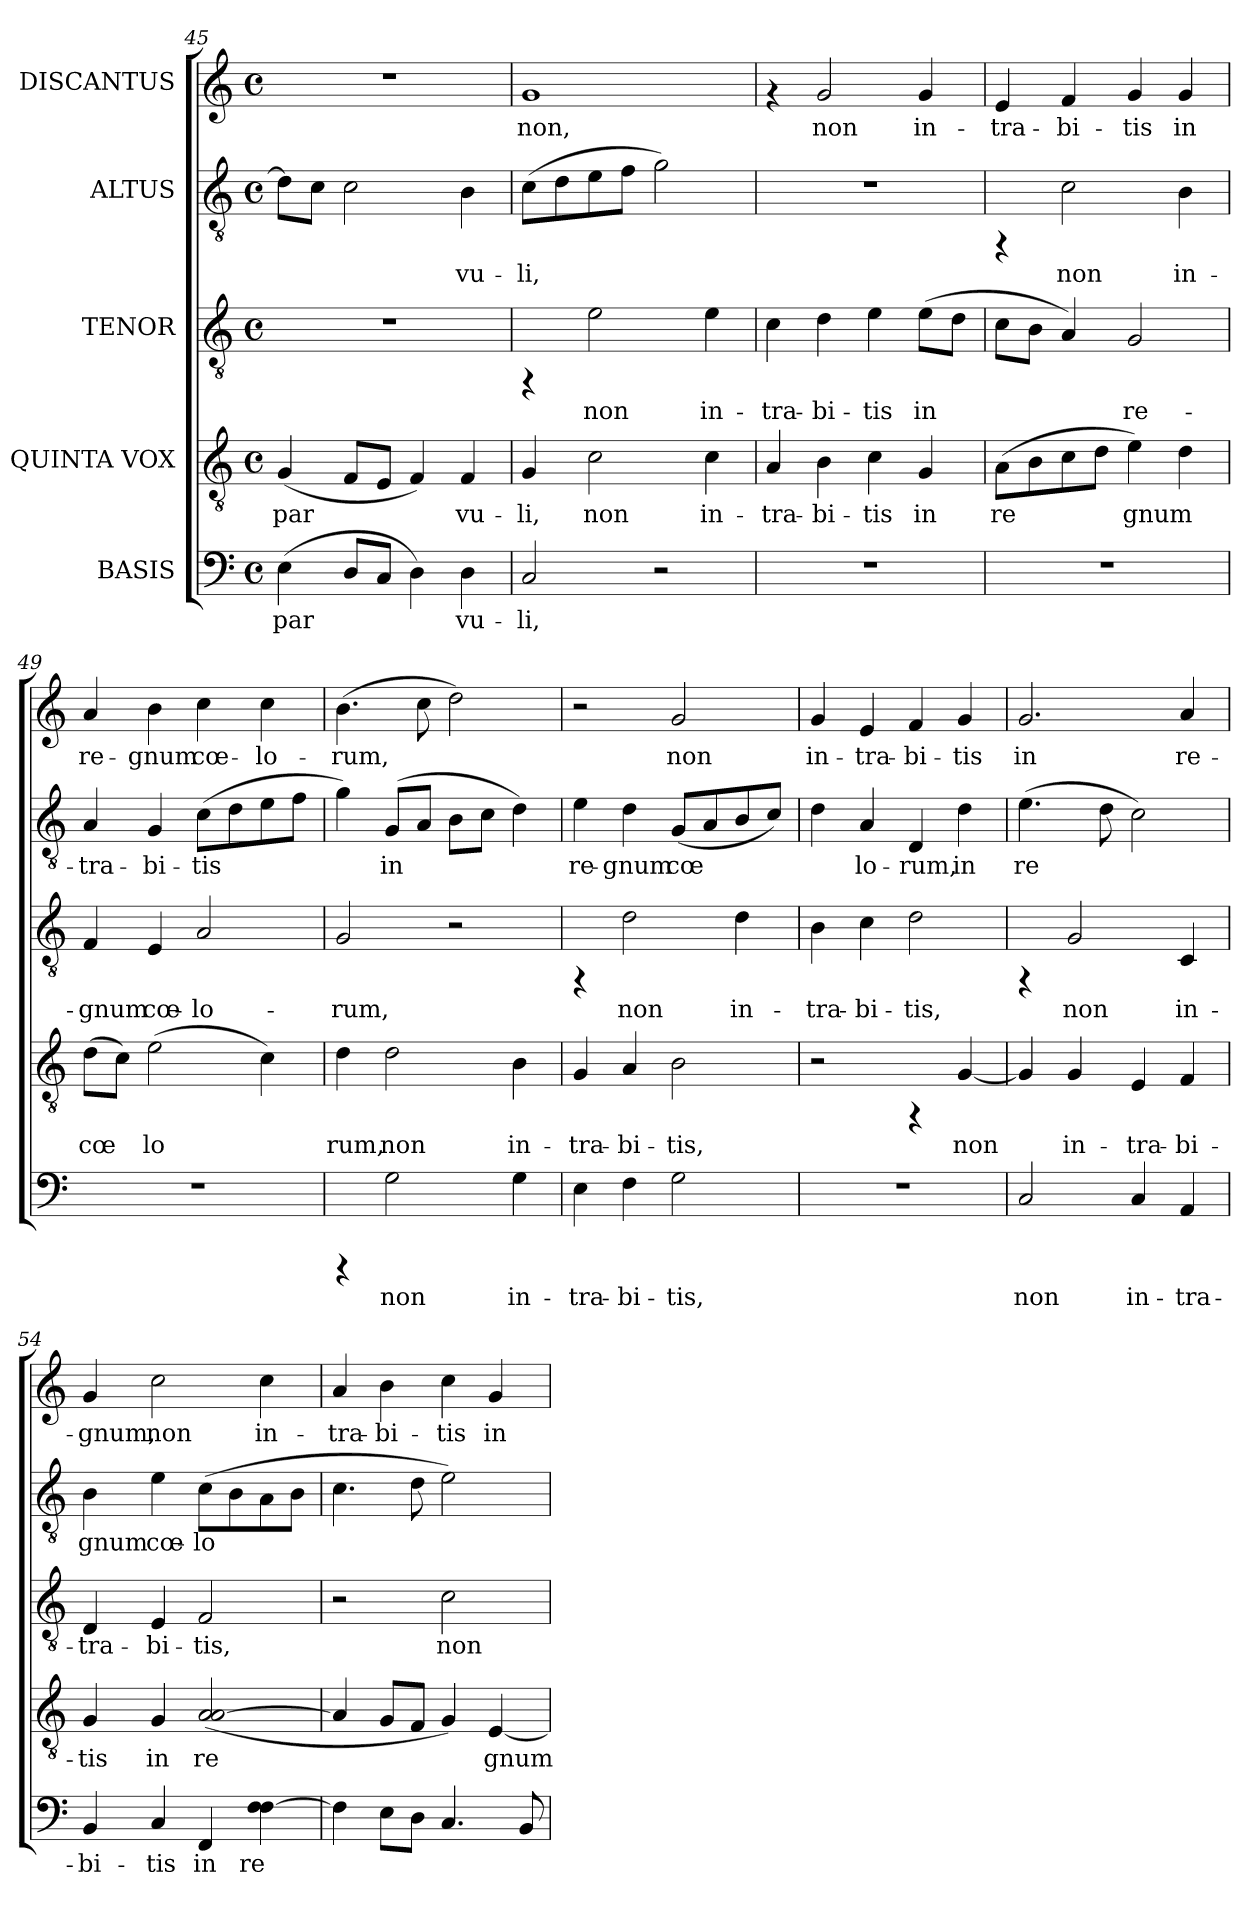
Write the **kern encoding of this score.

**kern	**text	**kern	**text	**kern	**text	**kern	**text	**kern	**text
*part5	*part5	*part4	*part4	*part3	*part3	*part2	*part2	*part1	*part1
*staff5	*staff5	*staff4	*staff4	*staff3	*staff3	*staff2	*staff2	*staff1	*staff1
*I"BASIS	*	*I"QUINTA VOX	*	*I"TENOR	*	*I"ALTUS	*	*I"DISCANTUS	*
*clefF4	*	*clefGv2	*	*clefGv2	*	*clefGv2	*	*clefG2	*
*k[]	*	*k[]	*	*k[]	*	*k[]	*	*k[]	*
*C:	*	*C:	*	*C:	*	*C:	*	*C:	*
*M4/4	*	*M4/4	*	*M4/4	*	*M4/4	*	*M4/4	*
*met(c)	*	*met(c)	*	*met(c)	*	*met(c)	*	*met(c)	*
=45	=45	=45	=45	=45	=45	=45	=45	=45	=45
!	!LO:LY:b:cj	!	!LO:LY:b:cj	!	!	!	!LO:LY:b:cj	!	!
(>4E\	par-	(<4G/	par-	1r	.	8d\L]	--	1r	.
!	!	!	!	!	!	!	!LO:LY:b:cj	!	!
.	.	.	.	.	.	8c\J	--	.	.
!	!LO:LY:b:cj	!	!LO:LY:b:cj	!	!	!	!LO:LY:b:cj	!	!
8D/L	--	8F/L	--	.	.	2c\	--	.	.
!	!LO:LY:b:cj	!	!LO:LY:b:cj	!	!	!	!	!	!
8C/J	--	8E/J	--	.	.	.	.	.	.
!	!LO:LY:b:cj	!	!LO:LY:b:cj	!	!	!	!	!	!
4D\)	--	4F/)	--	.	.	.	.	.	.
!	!LO:LY:b:cj	!	!LO:LY:b:cj	!	!	!	!LO:LY:b:cj	!	!
4D\	-vu-	4F/	-vu-	.	.	4B\	-vu-	.	.
!!LO:LB:g=z
=46	=46	=46	=46	=46	=46	=46	=46	=46	=46
!	!LO:LY:b:cj	!	!LO:LY:b:cj	!	!	!	!LO:LY:b:cj	!	!LO:LY:b
2C/	-li,	4G/	-li,	4rFF	.	(>8c\L	-li,	1g	non,
!	!	!	!	!	!	!	!LO:LY:b:cj	!	!
.	.	.	.	.	.	8d\	.	.	.
!	!	!	!LO:LY:b:cj	!	!LO:LY:b:rj	!	!LO:LY:b:cj	!	!
.	.	2c\	non	2e\	non	8e\	.	.	.
!	!	!	!	!	!	!	!LO:LY:b:cj	!	!
.	.	.	.	.	.	8f\J	.	.	.
!	!	!	!	!	!	!	!LO:LY:b:cj	!	!
2r	.	.	.	.	.	2g\)	.	.	.
!	!	!	!LO:LY:b:cj	!	!LO:LY:b:rj	!	!	!	!
.	.	4c\	in-	4e\	in-	.	.	.	.
=47	=47	=47	=47	=47	=47	=47	=47	=47	=47
!	!	!	!LO:LY:b:cj	!	!LO:LY:b:rj	!	!	!	!
1r	.	4A/	-tra-	4c\	-tra-	1r	.	4rf	.
!	!	!	!LO:LY:b:cj	!	!LO:LY:b:rj	!	!	!	!LO:LY:b
.	.	4B\	-bi-	4d\	-bi-	.	.	2g/	non
!	!	!	!LO:LY:b:cj	!	!LO:LY:b:rj	!	!	!	!
.	.	4c\	-tis	4e\	-tis	.	.	.	.
!	!	!	!LO:LY:b:cj	!	!LO:LY:b:rj	!	!	!	!LO:LY:b
.	.	4G/	in	(>8e\L	in	.	.	4g/	in-
!	!	!	!	!	!LO:LY:b:rj	!	!	!	!
.	.	.	.	8d\J	.	.	.	.	.
=48	=48	=48	=48	=48	=48	=48	=48	=48	=48
!	!	!	!LO:LY:b:cj	!	!LO:LY:b:rj	!	!	!	!LO:LY:b
1r	.	(>8A\L	re-	8c\L	.	4rFF	.	4e/	-tra-
!	!	!	!LO:LY:b:cj	!	!LO:LY:b:rj	!	!	!	!
.	.	8B\	--	8B\J	.	.	.	.	.
!	!	!	!LO:LY:b:cj	!	!LO:LY:b:rj	!	!LO:LY:b:cj	!	!LO:LY:b
.	.	8c\	--	4A/)	.	2c\	non	4f/	-bi-
!	!	!	!LO:LY:b:cj	!	!	!	!	!	!
.	.	8d\J	--	.	.	.	.	.	.
!	!	!	!LO:LY:b:cj	!	!LO:LY:b:rj	!	!	!	!LO:LY:b
.	.	4e\)	-gnum	2G/	re-	.	.	4g/	-tis
!	!	!	!LO:LY:b:cj	!	!	!	!LO:LY:b:cj	!	!LO:LY:b
.	.	4d\	.	.	.	4B\	in-	4g/	in
=49	=49	=49	=49	=49	=49	=49	=49	=49	=49
!	!	!	!LO:LY:b:cj	!	!LO:LY:b:rj	!	!LO:LY:b:cj	!	!LO:LY:b
1r	.	(>8d\L	cœ-	4F/	-gnum	4A/	-tra-	4a/	re-
!	!	!	!LO:LY:b:cj	!	!	!	!	!	!
.	.	8c\J)	--	.	.	.	.	.	.
!	!	!	!LO:LY:b:cj	!	!LO:LY:b:rj	!	!LO:LY:b:cj	!	!LO:LY:b
.	.	(>2e\	-lo-	4E/	cœ-	4G/	-bi-	4b\	-gnum
!	!	!	!	!	!LO:LY:b:rj	!	!LO:LY:b:cj	!	!LO:LY:b
.	.	.	.	2A/	-lo-	(>8c\L	-tis	4cc\	cœ-
!	!	!	!	!	!	!	!LO:LY:b:cj	!	!
.	.	.	.	.	.	8d\	.	.	.
!	!	!	!LO:LY:b:cj	!	!	!	!LO:LY:b:cj	!	!LO:LY:b
.	.	4c\)	--	.	.	8e\	.	4cc\	-lo-
!	!	!	!	!	!	!	!LO:LY:b:cj	!	!
.	.	.	.	.	.	8f\J	.	.	.
=50	=50	=50	=50	=50	=50	=50	=50	=50	=50
!	!	!	!LO:LY:b:cj	!	!LO:LY:b:rj	!	!LO:LY:b:cj	!	!LO:LY:b
4rCCC	.	4d\	-rum,	2G/	-rum,	4g\)	.	(>4.b\	-rum,
!	!LO:LY:b:cj	!	!LO:LY:b:cj	!	!	!	!LO:LY:b:cj	!	!
2G\	non	2d\	non	.	.	(>8G/L	in	.	.
!	!	!	!	!	!	!	!LO:LY:b:cj	!	!LO:LY:b
.	.	.	.	.	.	8A/J	.	8cc\	.
!	!	!	!	!	!	!	!LO:LY:b:cj	!	!LO:LY:b
.	.	.	.	2r	.	8B\L	.	2dd\)	.
!	!	!	!	!	!	!	!LO:LY:b:cj	!	!
.	.	.	.	.	.	8c\J	.	.	.
!	!LO:LY:b:cj	!	!LO:LY:b:cj	!	!	!	!LO:LY:b:cj	!	!
4G\	in-	4B\	in-	.	.	4d\)	.	.	.
=51	=51	=51	=51	=51	=51	=51	=51	=51	=51
!	!LO:LY:b:cj	!	!LO:LY:b:cj	!	!	!	!LO:LY:b:cj	!	!
4E\	-tra-	4G/	-tra-	4rFF	.	4e\	re-	2r	.
!	!LO:LY:b:cj	!	!LO:LY:b:cj	!	!LO:LY:b:rj	!	!LO:LY:b:cj	!	!
4F\	-bi-	4A/	-bi-	2d\	non	4d\	-gnum	.	.
!	!LO:LY:b:cj	!	!LO:LY:b:cj	!	!	!	!LO:LY:b:cj	!	!LO:LY:b
2G\	-tis,	2B\	-tis,	.	.	(>8G/L	cœ-	2g/	non
!	!	!	!	!	!	!	!LO:LY:b:cj	!	!
.	.	.	.	.	.	8A/	--	.	.
!	!	!	!	!	!LO:LY:b:rj	!	!LO:LY:b:cj	!	!
.	.	.	.	4d\	in-	8B/	--	.	.
!	!	!	!	!	!	!	!LO:LY:b:cj	!	!
.	.	.	.	.	.	8c/J)	--	.	.
!!LO:PB:g=z
=52	=52	=52	=52	=52	=52	=52	=52	=52	=52
!	!	!	!	!	!LO:LY:b:rj	!	!LO:LY:b:cj	!	!LO:LY:b
1r	.	2r	.	4B\	-tra-	4d\	--	4g/	in-
!	!	!	!	!	!LO:LY:b:rj	!	!LO:LY:b:cj	!	!LO:LY:b
.	.	.	.	4c\	-bi-	4A/	-lo-	4e/	-tra-
!	!	!	!	!	!LO:LY:b:rj	!	!LO:LY:b:cj	!	!LO:LY:b
.	.	4rFF	.	2d\	-tis,	4D/	-rum,	4f/	-bi-
!	!	!	!LO:LY:b:cj	!	!	!	!LO:LY:b:cj	!	!LO:LY:b
.	.	[<4G/	non	.	.	4d\	in	4g/	-tis
=53	=53	=53	=53	=53	=53	=53	=53	=53	=53
!	!LO:LY:b:cj	!	!LO:LY:b:cj	!	!	!	!LO:LY:b:cj	!	!LO:LY:b
2C/	non	4G/]	.	4rFF	.	(>4.e\	re-	2.g/	in
!	!	!	!LO:LY:b:cj	!	!LO:LY:b:rj	!	!	!	!
.	.	4G/	in-	2G/	non	.	.	.	.
!	!	!	!	!	!	!	!LO:LY:b:cj	!	!
.	.	.	.	.	.	8d\	--	.	.
!	!LO:LY:b:cj	!	!LO:LY:b:cj	!	!	!	!LO:LY:b:cj	!	!
4C/	in-	4E/	-tra-	.	.	2c\)	--	.	.
!	!LO:LY:b:cj	!	!LO:LY:b:cj	!	!LO:LY:b:rj	!	!	!	!LO:LY:b
4AA/	-tra-	4F/	-bi-	4C/	in-	.	.	4a/	re-
=54	=54	=54	=54	=54	=54	=54	=54	=54	=54
!	!LO:LY:b:cj	!	!LO:LY:b:cj	!	!LO:LY:b:rj	!	!LO:LY:b:cj	!	!LO:LY:b
4BB/	-bi-	4G/	-tis	4D/	-tra-	4B\	-gnum	4g/	-gnum,
!	!LO:LY:b:cj	!	!LO:LY:b:cj	!	!LO:LY:b:rj	!	!LO:LY:b:cj	!	!LO:LY:b
4C/	-tis	4G/	in	4E/	-bi-	4e\	cœ-	2cc\	non
!	!LO:LY:b:cj	!	!LO:LY:b:cj	!	!LO:LY:b:rj	!	!LO:LY:b:cj	!	!
4FF/	in	(<2A/ [<2A/	re-	2F/	-tis,	(>8c\L	-lo-	.	.
!	!	!	!	!	!	!	!LO:LY:b:cj	!	!
.	.	.	.	.	.	8B\	--	.	.
!	!LO:LY:b:cj	!	!	!	!	!	!LO:LY:b:cj	!	!LO:LY:b
4F\ [>4F\	re-	.	.	.	.	8A\	--	4cc\	in-
!	!	!	!	!	!	!	!LO:LY:b:cj	!	!
.	.	.	.	.	.	8B\J	--	.	.
=55	=55	=55	=55	=55	=55	=55	=55	=55	=55
!	!LO:LY:b:cj	!	!LO:LY:b:cj	!	!	!	!LO:LY:b:cj	!	!LO:LY:b
4F\]	--	4A/]	--	2r	.	4.c\	--	4a/	-tra-
!	!LO:LY:b:cj	!	!LO:LY:b:cj	!	!	!	!	!	!LO:LY:b
8E\L	--	8G/L	--	.	.	.	.	4b\	-bi-
!	!LO:LY:b:cj	!	!LO:LY:b:cj	!	!	!	!LO:LY:b:cj	!	!
8D\J	--	8F/J	--	.	.	8d\	--	.	.
!	!LO:LY:b:cj	!	!LO:LY:b:cj	!	!LO:LY:b:rj	!	!LO:LY:b:cj	!	!LO:LY:b
4.C/	--	4G/)	--	2c\	non	2e\)	--	4cc\	-tis
!	!	!	!LO:LY:b:cj	!	!	!	!	!	!LO:LY:b
.	.	[<4E/	-gnum	.	.	.	.	4g/	in
!	!LO:LY:b:cj	!	!	!	!	!	!	!	!
8BB/	--	.	.	.	.	.	.	.	.
=	=	=	=	=	=	=	=	=	=
*-	*-	*-	*-	*-	*-	*-	*-	*-	*-
